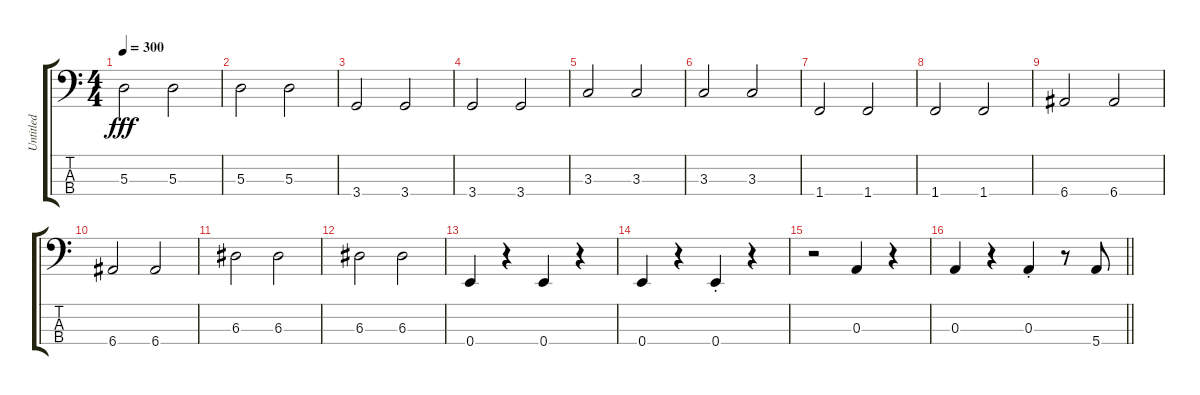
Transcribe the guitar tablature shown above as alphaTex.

\track ("Untitled" "Untitled") {instrument electricbassfinger}
\staff {score tabs}
\tuning (G2 D2 A1 E1) {hide}
\ts (4 4)
\tempo 300
\clef f4
\ks c
5.3.2{dy fff} 5.3.2 |
5.3.2 5.3.2 |
3.4.2 3.4.2 |
3.4.2 3.4.2 |
3.3.2 3.3.2 |
3.3.2 3.3.2 |
1.4.2 1.4.2 |
1.4.2 1.4.2 |
6.4.2 6.4.2 |
6.4.2 6.4.2 |
6.3.2 6.3.2 |
6.3.2 6.3.2 |
0.4.4 r.4 0.4.4 r.4 |
0.4.4 r.4 0.4{st}.4 r.4 |
r.2 0.3.4 r.4 |
\barLineRight lightlight
0.3.4 r.4 0.3{st}.4 r.8 5.4.8
